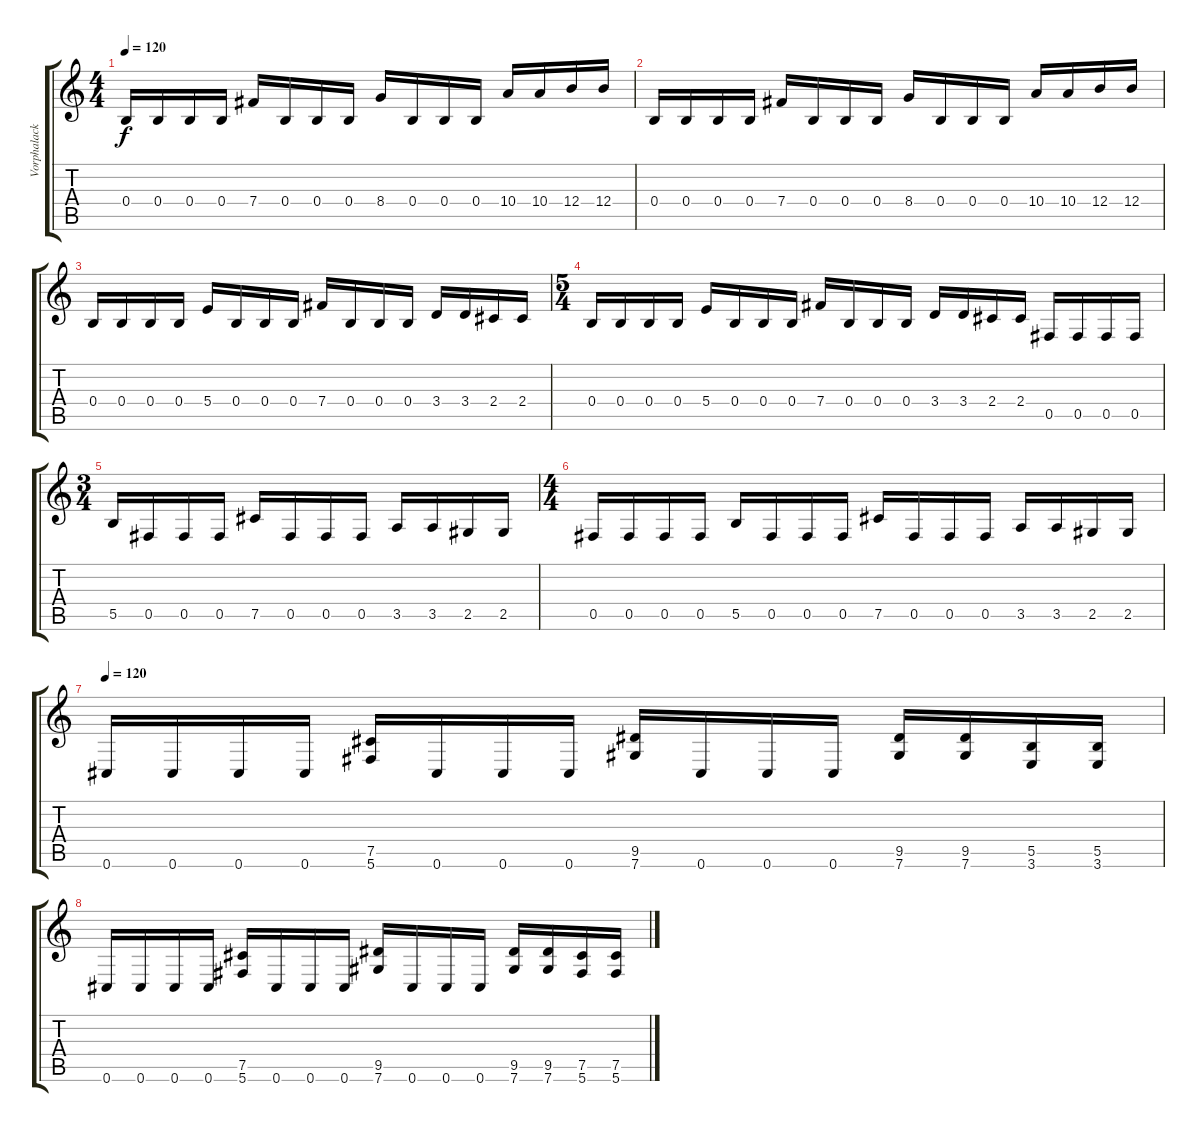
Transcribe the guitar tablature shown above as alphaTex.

\track ("Vorphalack" "Vorphalack") {instrument distortionguitar}
\staff {score tabs}
\tuning (Db4 Ab3 E3 B2 Gb2 Db2) {hide}
\ts (4 4)
\tempo 120
\tempo 113
\tempo 120
\clef g2
\ks c
0.4.16{dy f instrument distortionguitar} 0.4.16 0.4.16 0.4.16 7.4.16 0.4.16 0.4.16 0.4.16 8.4.16 0.4.16 0.4.16 0.4.16 10.4.16 10.4.16 12.4.16 12.4.16 |
0.4.16 0.4.16 0.4.16 0.4.16 7.4.16 0.4.16 0.4.16 0.4.16 8.4.16 0.4.16 0.4.16 0.4.16 10.4.16 10.4.16 12.4.16 12.4.16 |
0.4.16 0.4.16 0.4.16 0.4.16 5.4.16 0.4.16 0.4.16 0.4.16 7.4.16 0.4.16 0.4.16 0.4.16 3.4.16 3.4.16 2.4.16 2.4.16 |
\ts (5 4)
0.4.16 0.4.16 0.4.16 0.4.16 5.4.16 0.4.16 0.4.16 0.4.16 7.4.16 0.4.16 0.4.16 0.4.16 3.4.16 3.4.16 2.4.16 2.4.16 0.5.16 0.5.16 0.5.16 0.5.16 |
\ts (3 4)
5.5.16 0.5.16 0.5.16 0.5.16 7.5.16 0.5.16 0.5.16 0.5.16 3.5.16 3.5.16 2.5.16 2.5.16 |
\ts (4 4)
0.5.16 0.5.16 0.5.16 0.5.16 5.5.16 0.5.16 0.5.16 0.5.16 7.5.16 0.5.16 0.5.16 0.5.16 3.5.16 3.5.16 2.5.16 2.5.16 |
\tempo 120
0.6.16 0.6.16 0.6.16 0.6.16 (7.5 5.6).16 0.6.16 0.6.16 0.6.16 (9.5 7.6).16 0.6.16 0.6.16 0.6.16 (9.5 7.6).16 (9.5 7.6).16 (5.5 3.6).16 (5.5 3.6).16 |
0.6.16 0.6.16 0.6.16 0.6.16 (7.5 5.6).16 0.6.16 0.6.16 0.6.16 (9.5 7.6).16 0.6.16 0.6.16 0.6.16 (9.5 7.6).16 (9.5 7.6).16 (7.5 5.6).16 (7.5 5.6).16
